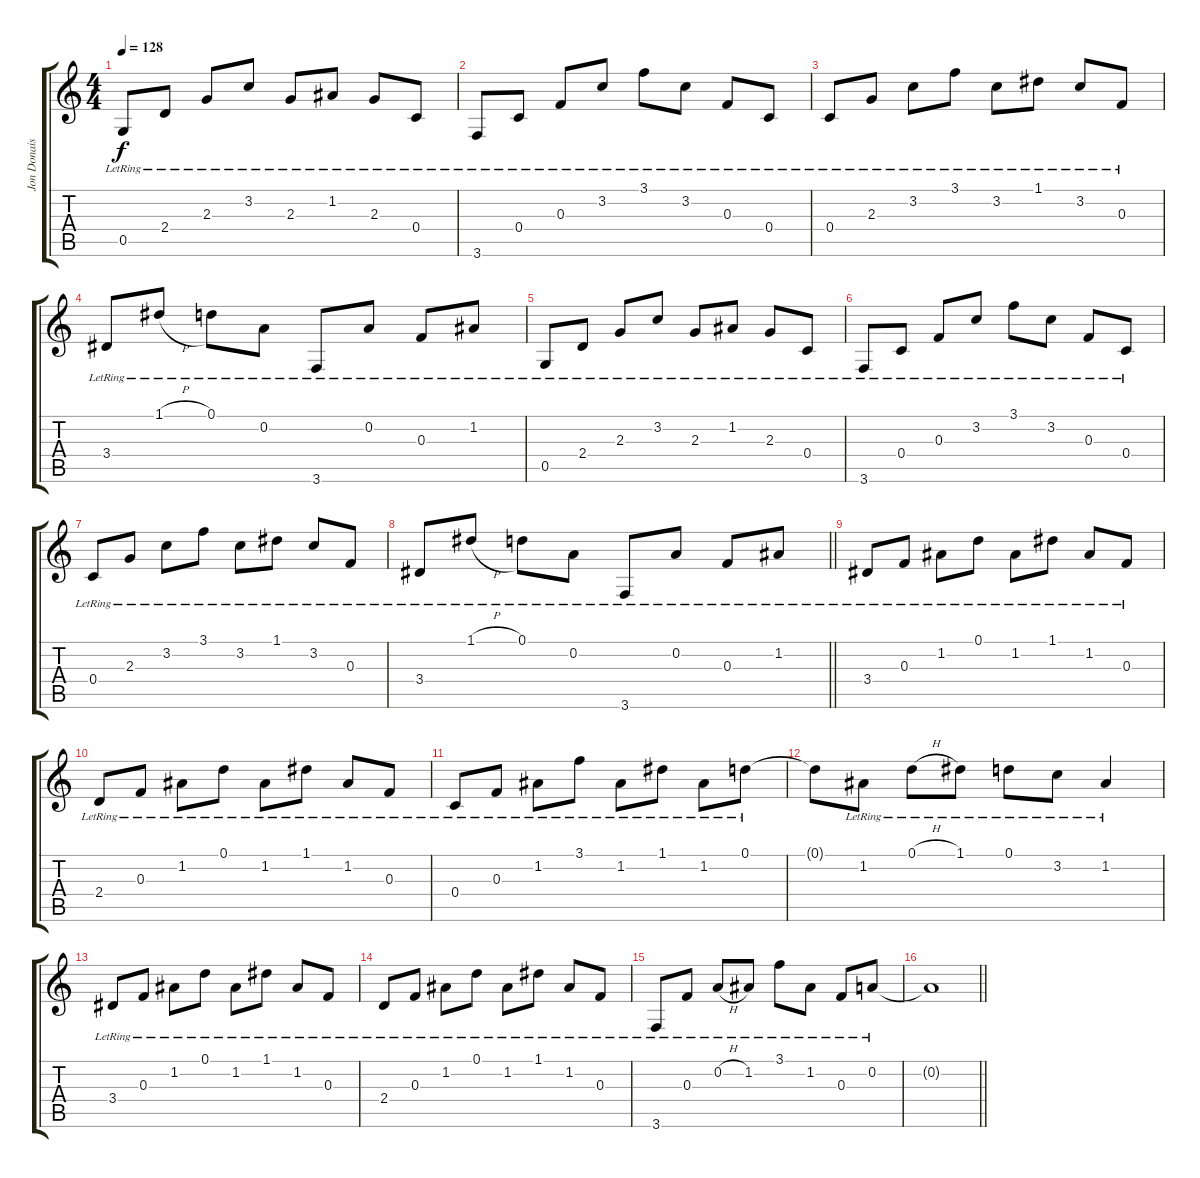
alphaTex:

\track ("Jon Donais Acoustic" "Jon Donais") {instrument acousticguitarsteel}
\staff {score tabs}
\tuning (D4 A3 F3 C3 G2 D2) {hide}
\ts (4 4)
\tempo 128
\clef g2
\ks c
0.5{lr}.8{dy f} 2.4{lr}.8 2.3{lr}.8 3.2{lr}.8 2.3{lr}.8 1.2{lr}.8 2.3{lr}.8 0.4{lr}.8 |
3.6{lr}.8 0.4{lr}.8 0.3{lr}.8 3.2{lr}.8 3.1{lr}.8 3.2{lr}.8 0.3{lr}.8 0.4{lr}.8 |
0.4{lr}.8 2.3{lr}.8 3.2{lr}.8 3.1{lr}.8 3.2{lr}.8 1.1{lr}.8 3.2{lr}.8 0.3{lr}.8 |
3.4{lr}.8 1.1{h lr}.8 0.1{lr}.8 0.2{lr}.8 3.6{lr}.8 0.2{lr}.8 0.3{lr}.8 1.2{lr}.8 |
0.5{lr}.8 2.4{lr}.8 2.3{lr}.8 3.2{lr}.8 2.3{lr}.8 1.2{lr}.8 2.3{lr}.8 0.4{lr}.8 |
3.6{lr}.8 0.4{lr}.8 0.3{lr}.8 3.2{lr}.8 3.1{lr}.8 3.2{lr}.8 0.3{lr}.8 0.4{lr}.8 |
0.4{lr}.8 2.3{lr}.8 3.2{lr}.8 3.1{lr}.8 3.2{lr}.8 1.1{lr}.8 3.2{lr}.8 0.3{lr}.8 |
\barLineRight lightlight
3.4{lr}.8 1.1{h lr}.8 0.1{lr}.8 0.2{lr}.8 3.6{lr}.8 0.2{lr}.8 0.3{lr}.8 1.2{lr}.8 |
3.4{lr}.8 0.3{lr}.8 1.2{lr}.8 0.1{lr}.8 1.2{lr}.8 1.1{lr}.8 1.2{lr}.8 0.3{lr}.8 |
2.4{lr}.8 0.3{lr}.8 1.2{lr}.8 0.1{lr}.8 1.2{lr}.8 1.1{lr}.8 1.2{lr}.8 0.3{lr}.8 |
0.4{lr}.8 0.3{lr}.8 1.2{lr}.8 3.1{lr}.8 1.2{lr}.8 1.1{lr}.8 1.2{lr}.8 0.1{lr}.8 |
0.1{t}.8 1.2{lr}.8 0.1{h lr}.8 1.1{lr}.8 0.1{lr}.8 3.2{lr}.8 1.2{lr}.4 |
3.4{lr}.8 0.3{lr}.8 1.2{lr}.8 0.1{lr}.8 1.2{lr}.8 1.1{lr}.8 1.2{lr}.8 0.3{lr}.8 |
2.4{lr}.8 0.3{lr}.8 1.2{lr}.8 0.1{lr}.8 1.2{lr}.8 1.1{lr}.8 1.2{lr}.8 0.3{lr}.8 |
3.6{lr}.8 0.3{lr}.8 0.2{h lr}.8 1.2{lr}.8 3.1{lr}.8 1.2{lr}.8 0.3{lr}.8 0.2{lr}.8 |
\barLineRight lightlight
0.2{t}.1
